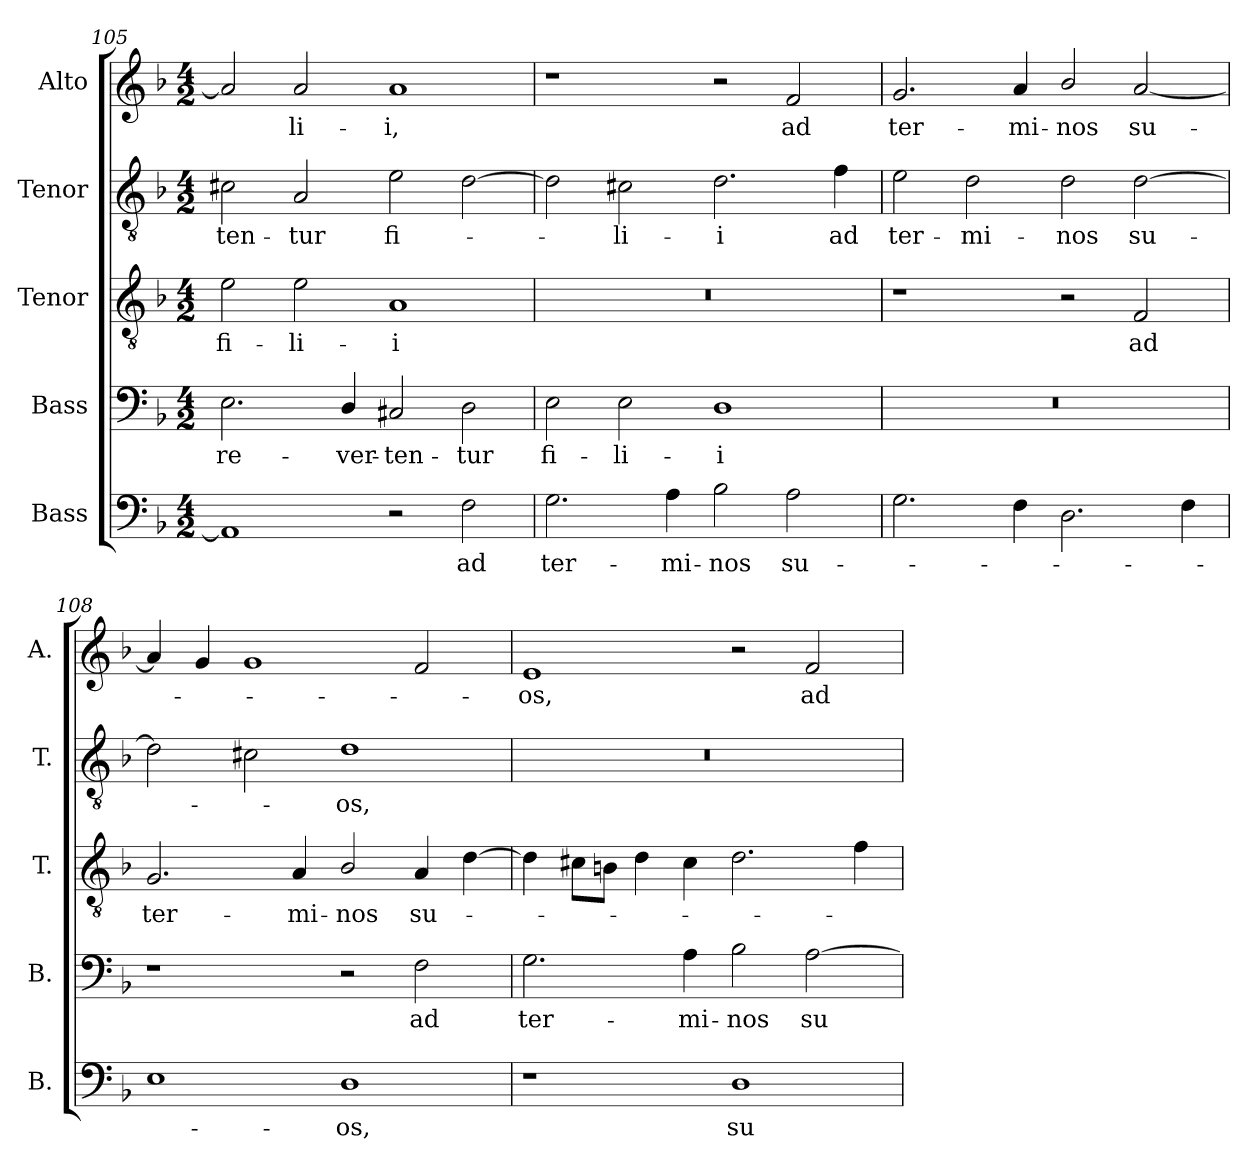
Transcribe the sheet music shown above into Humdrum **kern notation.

**kern	**text	**kern	**text	**kern	**text	**kern	**text	**kern	**text
*part5	*part5	*part4	*part4	*part3	*part3	*part2	*part2	*part1	*part1
*staff5	*staff5	*staff4	*staff4	*staff3	*staff3	*staff2	*staff2	*staff1	*staff1
*I"Bass	*	*I"Bass	*	*I"Tenor	*	*I"Tenor	*	*I"Alto	*
*I'B.	*	*I'B.	*	*I'T.	*	*I'T.	*	*I'A.	*
*clefF4	*	*clefF4	*	*clefGv2	*	*clefGv2	*	*clefG2	*
*	*	*	*	*ITrd7c12	*	*ITrd7c12	*	*	*
*k[b-]	*	*k[b-]	*	*k[b-]	*	*k[b-]	*	*k[b-]	*
*F:	*	*F:	*	*F:	*	*F:	*	*F:	*
*M4/2	*	*M4/2	*	*M4/2	*	*M4/2	*	*M4/2	*
=105	=105	=105	=105	=105	=105	=105	=105	=105	=105
!	!	!	!LO:LY:b:color=#000000	!	!	!	!	!	!
!	!	!	!	!	!LO:LY:b:color=#000000	!	!	!	!
!	!	!	!	!	!	!	!LO:LY:b:color=#000000	!	!
1AAi]	.	2.Ei\	re-	2Ei\	fi-	2C#Xi\	-ten-	2ai/]	.
!	!	!	!	!	!LO:LY:b:color=#000000	!	!	!	!
!	!	!	!	!	!	!	!LO:LY:b:color=#000000	!	!
!	!	!	!	!	!	!	!	!	!LO:LY:b:color=#000000
.	.	.	.	2Ei\	-li-	2AAi/	-tur	2ai/	-li-
!	!	!	!LO:LY:b:color=#000000	!	!	!	!	!	!
.	.	4Di/	-ver-	.	.	.	.	.	.
!	!	!	!LO:LY:b:color=#000000	!	!	!	!	!	!
!	!	!	!	!	!LO:LY:b:color=#000000	!	!	!	!
!	!	!	!	!	!	!	!LO:LY:b:color=#000000	!	!
!	!	!	!	!	!	!	!	!	!LO:LY:b:color=#000000
2r	.	2C#Xi/	-ten-	1AAi	-i	2Ei\	fi-	1ai	-i,
!	!LO:LY:b:color=#000000	!	!	!	!	!	!	!	!
!	!	!	!LO:LY:b:color=#000000	!	!	!	!	!	!
2Fi\	ad	2Di\	-tur	.	.	[2Di\	.	.	.
!!LO:LB:g=z
=106	=106	=106	=106	=106	=106	=106	=106	=106	=106
!	!LO:LY:b:color=#000000	!	!	!	!	!	!	!	!
!	!	!	!LO:LY:b:color=#000000	!LO:N:vis=1	!	!	!	!	!
2.Gi\	ter-	2Ei\	fi-	0r	.	2Di\]	.	1r	.
!	!	!	!LO:LY:b:color=#000000	!	!	!	!	!	!
!	!	!	!	!	!	!	!LO:LY:b:color=#000000	!	!
.	.	2Ei\	-li-	.	.	2C#Xi\	-li-	.	.
!	!LO:LY:b:color=#000000	!	!	!	!	!	!	!	!
4Ai\	-mi-	.	.	.	.	.	.	.	.
!	!LO:LY:b:color=#000000	!	!	!	!	!	!	!	!
!	!	!	!LO:LY:b:color=#000000	!	!	!	!	!	!
!	!	!	!	!	!	!	!LO:LY:b:color=#000000	!	!
2B-i\	-nos	1Di	-i	.	.	2.Di\	-i	2r	.
!	!LO:LY:b:color=#000000	!	!	!	!	!	!	!	!
!	!	!	!	!	!	!	!	!	!LO:LY:b:color=#000000
2Ai\	su-	.	.	.	.	.	.	2fi/	ad
!	!	!	!	!	!	!	!LO:LY:b:color=#000000	!	!
.	.	.	.	.	.	4Fi\	ad	.	.
=107	=107	=107	=107	=107	=107	=107	=107	=107	=107
!	!	!LO:N:vis=1	!	!	!	!	!	!	!
!	!	!	!	!	!	!	!LO:LY:b:color=#000000	!	!
!	!	!	!	!	!	!	!	!	!LO:LY:b:color=#000000
2.Gi\	.	0r	.	1r	.	2Ei\	ter-	2.gi/	ter-
!	!	!	!	!	!	!	!LO:LY:b:color=#000000	!	!
.	.	.	.	.	.	2Di\	-mi-	.	.
!	!	!	!	!	!	!	!	!	!LO:LY:b:color=#000000
4Fi\	.	.	.	.	.	.	.	4ai/	-mi-
!	!	!	!	!	!	!	!LO:LY:b:color=#000000	!	!
!	!	!	!	!	!	!	!	!	!LO:LY:b:color=#000000
2.Di\	.	.	.	2r	.	2Di\	-nos	2b-i/	-nos
!	!	!	!	!	!LO:LY:b:color=#000000	!	!	!	!
!	!	!	!	!	!	!	!LO:LY:b:color=#000000	!	!
!	!	!	!	!	!	!	!	!	!LO:LY:b:color=#000000
.	.	.	.	2FFi/	ad	[2Di\	su-	[2ai/	su-
4Fi\	.	.	.	.	.	.	.	.	.
=108	=108	=108	=108	=108	=108	=108	=108	=108	=108
!	!	!	!	!	!LO:LY:b:color=#000000	!	!	!	!
1Ei	.	1r	.	2.GGi/	ter-	2Di\]	.	4ai/]	.
.	.	.	.	.	.	.	.	4gi/	.
.	.	.	.	.	.	2C#Xi\	.	1gi	.
!	!	!	!	!	!LO:LY:b:color=#000000	!	!	!	!
.	.	.	.	4AAi/	-mi-	.	.	.	.
!	!LO:LY:b:color=#000000	!	!	!	!	!	!	!	!
!	!	!	!	!	!LO:LY:b:color=#000000	!	!	!	!
!	!	!	!	!	!	!	!LO:LY:b:color=#000000	!	!
1Di	-os,	2r	.	2BB-i/	-nos	1Di	-os,	.	.
!	!	!	!LO:LY:b:color=#000000	!	!	!	!	!	!
!	!	!	!	!	!LO:LY:b:color=#000000	!	!	!	!
.	.	2Fi\	ad	4AAi/	su-	.	.	2fi/	.
.	.	.	.	[4Di\	.	.	.	.	.
=109	=109	=109	=109	=109	=109	=109	=109	=109	=109
!	!	!	!LO:LY:b:color=#000000	!	!	!LO:N:vis=1	!	!	!
!	!	!	!	!	!	!	!	!	!LO:LY:b:color=#000000
1r	.	2.Gi\	ter-	4Di\]	.	0r	.	1ei	-os,
.	.	.	.	8C#Xi\L	.	.	.	.	.
.	.	.	.	8BBni\J	.	.	.	.	.
.	.	.	.	4Di\	.	.	.	.	.
!	!	!	!LO:LY:b:color=#000000	!	!	!	!	!	!
.	.	4Ai\	-mi-	4C#i\	.	.	.	.	.
!	!LO:LY:b:color=#000000	!	!	!	!	!	!	!	!
!	!	!	!LO:LY:b:color=#000000	!	!	!	!	!	!
1Di	su-	2B-i\	-nos	2.Di\	.	.	.	2r	.
!	!	!	!LO:LY:b:color=#000000	!	!	!	!	!	!
!	!	!	!	!	!	!	!	!	!LO:LY:b:color=#000000
.	.	[2Ai\	su-	.	.	.	.	2fi/	ad
.	.	.	.	4Fi\	.	.	.	.	.
=	=	=	=	=	=	=	=	=	=
*-	*-	*-	*-	*-	*-	*-	*-	*-	*-
